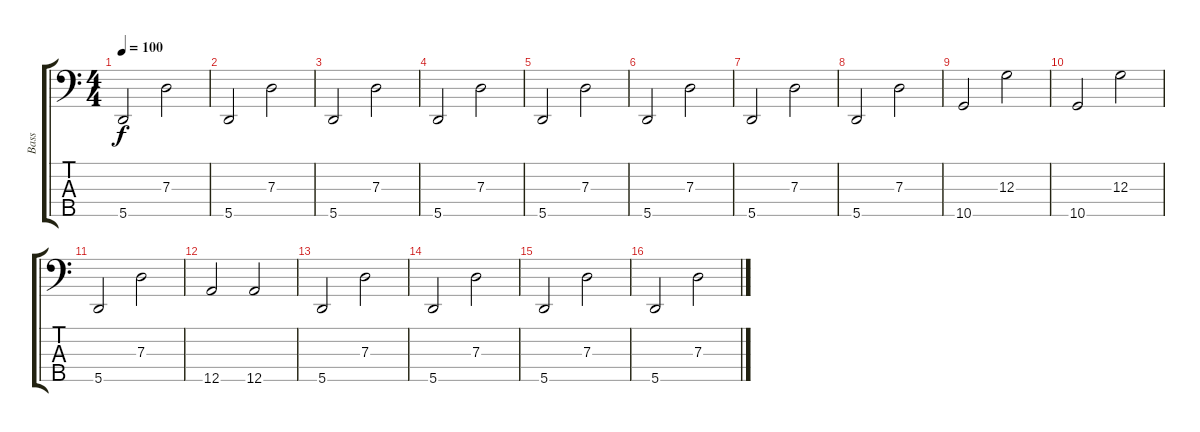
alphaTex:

\track ("Bass" "Bass") {instrument fretlessbass}
\staff {score tabs}
\tuning (F2 C2 G1 D1 A0) {hide}
\ts (4 4)
\tempo 100
\clef f4
\ks c
5.5.2{dy f} 7.3.2 |
5.5.2 7.3.2 |
5.5.2 7.3.2 |
5.5.2 7.3.2 |
5.5.2 7.3.2 |
5.5.2 7.3.2 |
5.5.2 7.3.2 |
5.5.2 7.3.2 |
10.5.2 12.3.2 |
10.5.2 12.3.2 |
5.5.2 7.3.2 |
12.5.2 12.5.2 |
5.5.2 7.3.2 |
5.5.2 7.3.2 |
5.5.2 7.3.2 |
5.5.2 7.3.2
